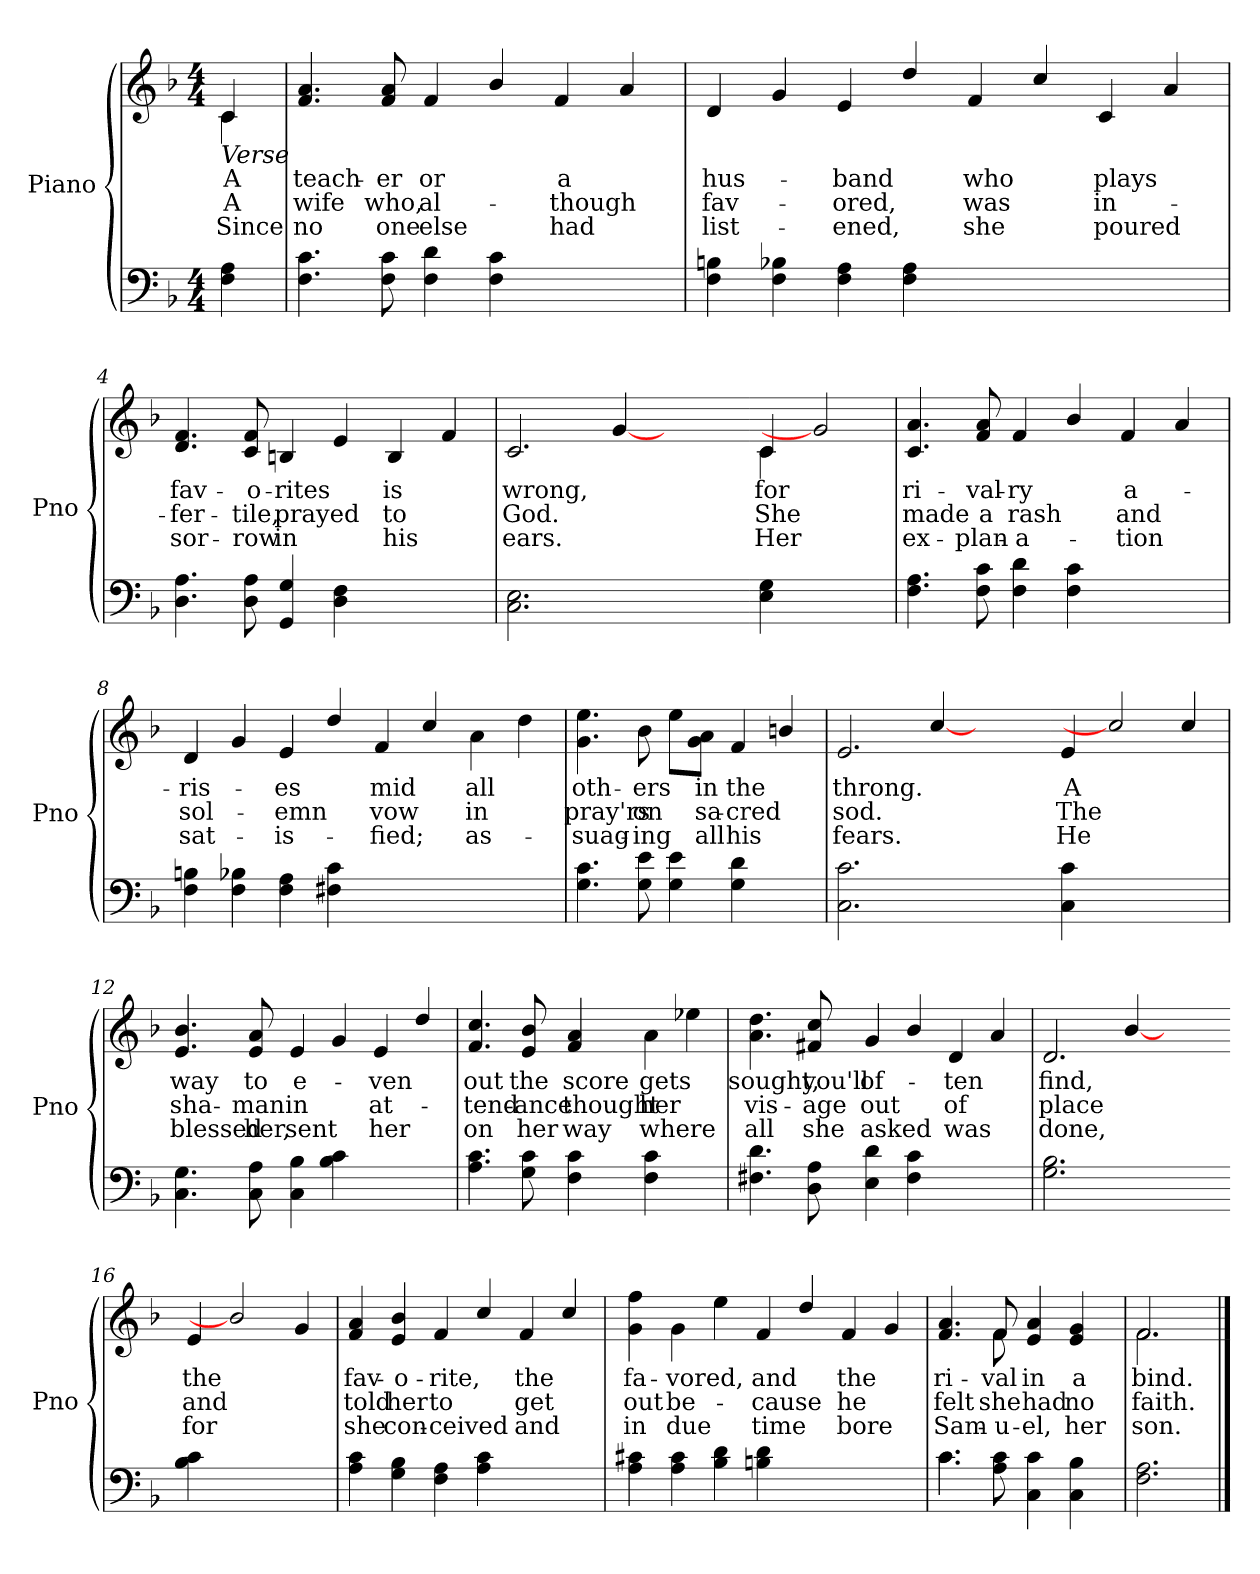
**kern	**kern	**text	**text	**text
*part2	*part1	*part1	*part1	*part1
*staff2	*staff1	*staff1	*staff1	*staff1
*I"Piano	*I"Piano	*	*	*
*I'Pno	*I'Pno	*	*	*
*clefF4	*clefG2	*	*	*
*k[b-]	*k[b-]	*	*	*
*M4/4	*M4/4	*	*	*
=1	=1	=1	=1	=1
*	*^	*	*	*
!	!LO:TX:b:i:t=Verse	!	!	!	!
!	!	!	!LO:LY:b	!LO:LY:b	!LO:LY:b
4F\ 4A\	4c/	4c\	A	A	Since
=2	=2	=2	=2	=2	=2
!	!	!	!LO:LY:b	!LO:LY:b	!LO:LY:b
*	*v	*v	*	*	*
4.F\ 4.c\	4.f/ 4.a/	teach-	wife	no
!	!	!LO:LY:b	!LO:LY:b	!LO:LY:b
8F\ 8c\	8f/ 8a/	-er	who,	one
!	!	!LO:LY:b	!LO:LY:b	!LO:LY:b
4F\ 4d\	4f/	or	al-	else
4F\ 4c\	4b-/	.	.	.
!	!	!LO:LY:b	!LO:LY:b	!LO:LY:b
2ryy	4f/	a	-though	had
.	4a/	.	.	.
=3	=3	=3	=3	=3
!	!	!LO:LY:b	!LO:LY:b	!LO:LY:b
4F\ 4Bn\	4d/	hus-	fav-	list-
4F\ 4B-X\	4g/	.	.	.
!	!	!LO:LY:b	!LO:LY:b	!LO:LY:b
4F\ 4A\	4e/	-band	-ored,	-ened,
4F\ 4A\	4dd/	.	.	.
!	!	!LO:LY:b	!LO:LY:b	!LO:LY:b
1ryy	4f/	who	was	she
.	4cc/	.	.	.
!	!	!LO:LY:b	!LO:LY:b	!LO:LY:b
.	4c/	plays	in-	poured
.	4a/	.	.	.
=4	=4	=4	=4	=4
!	!	!LO:LY:b	!LO:LY:b	!LO:LY:b
4.D\ 4.A\	4.d/ 4.f/	fav-	-fer-	sor-
!	!	!LO:LY:b	!LO:LY:b	!LO:LY:b
8D\ 8A\	8c/ 8f/	-o-	-tile,	-row
!	!	!LO:LY:b	!LO:LY:b	!LO:LY:b
4GG/ 4G/	4Bn/	-rites	prayed	in
4D\ 4F\	4e/	.	.	.
!	!	!LO:LY:b	!LO:LY:b	!LO:LY:b
2ryy	4B/	is	to	his
.	4f/	.	.	.
=5	=5	=5	=5	=5
!	!	!LO:LY:b	!LO:LY:b	!LO:LY:b
2.C\ 2.E\	2.c/	wrong,	God.	ears.
2.ryy	[4g/	.	.	.
.	2ryy	.	.	.
!!LO:LB:g=z
=6-	=6-	=6-	=6-	=6-
!	!	!LO:LY:b	!LO:LY:b	!LO:LY:b
*	*^	*	*	*
4E\ 4G\	4c/	4c\	for	She	Her
2ryy	2g/]	2ryy	.	.	.
=7	=7	=7	=7	=7	=7
!	!	!	!LO:LY:b	!LO:LY:b	!LO:LY:b
*	*v	*v	*	*	*
4.F\ 4.A\	4.c/ 4.a/	ri-	made	ex-
!	!	!LO:LY:b	!LO:LY:b	!LO:LY:b
8F\ 8c\	8f/ 8a/	-val-	a	-plan-
!	!	!LO:LY:b	!LO:LY:b	!LO:LY:b
4F\ 4d\	4f/	-ry	rash	-a-
4F\ 4c\	4b-/	.	.	.
!	!	!LO:LY:b	!LO:LY:b	!LO:LY:b
2ryy	4f/	a-	and	-tion
.	4a/	.	.	.
=8	=8	=8	=8	=8
!	!	!LO:LY:b	!LO:LY:b	!LO:LY:b
4F\ 4Bn\	4d/	-ris-	sol-	sat-
4F\ 4B-X\	4g/	.	.	.
!	!	!LO:LY:b	!LO:LY:b	!LO:LY:b
4F\ 4A\	4e/	-es	-emn	-is-
4F#X\ 4c\	4dd/	.	.	.
!	!	!LO:LY:b	!LO:LY:b	!LO:LY:b
1ryy	4f/	mid	vow	-fied;
.	4cc/	.	.	.
!	!	!LO:LY:b	!LO:LY:b	!LO:LY:b
.	4a\	all	in	as-
.	4dd\	.	.	.
=9	=9	=9	=9	=9
!	!	!LO:LY:b	!LO:LY:b	!LO:LY:b
4.G\ 4.c\	4.g\ 4.ee\	oth-	pray'rs	-suag-
!	!	!LO:LY:b	!LO:LY:b	!LO:LY:b
8G\ 8e\	8b-\	-ers	on	-ing
4G\ 4e\	8ee\L	.	.	.
!	!	!LO:LY:b	!LO:LY:b	!LO:LY:b
.	8g\ 8a\J	in	sa-	all
!	!	!LO:LY:b	!LO:LY:b	!LO:LY:b
4G\ 4d\	4f/	the	-cred	his
4ryy	4bn/	.	.	.
=10	=10	=10	=10	=10
!	!	!LO:LY:b	!LO:LY:b	!LO:LY:b
2.C\ 2.c\	2.e/	throng.	sod.	fears.
2.ryy	[4cc/	.	.	.
.	2ryy	.	.	.
!!LO:LB:g=z
=11-	=11-	=11-	=11-	=11-
!	!	!LO:LY:b	!LO:LY:b	!LO:LY:b
4C\ 4c\	4e/	A	The	He
2.ryy	2cc/]	.	.	.
.	4cc/	.	.	.
=12	=12	=12	=12	=12
!	!	!LO:LY:b	!LO:LY:b	!LO:LY:b
4.C\ 4.G\	4.e/ 4.b-/	way	sha-	blessed
!	!	!LO:LY:b	!LO:LY:b	!LO:LY:b
8C\ 8A\	8e/ 8a/	to	-man	her,
!	!	!LO:LY:b	!LO:LY:b	!LO:LY:b
4C\ 4B-\	4e/	e-	in	sent
4B-\ 4c\	4g/	.	.	.
!	!	!LO:LY:b	!LO:LY:b	!LO:LY:b
2ryy	4e/	-ven	at-	her
.	4dd/	.	.	.
=13	=13	=13	=13	=13
!	!	!LO:LY:b	!LO:LY:b	!LO:LY:b
4.A\ 4.c\	4.f/ 4.cc/	out	-tend-	on
!	!	!LO:LY:b	!LO:LY:b	!LO:LY:b
8G\ 8c\	8e/ 8b-/	the	-ance	her
!	!	!LO:LY:b	!LO:LY:b	!LO:LY:b
4F\ 4c\	4f/ 4a/	score	thought	way
!	!	!LO:LY:b	!LO:LY:b	!LO:LY:b
4F\ 4c\	4a\	gets	her	where
4ryy	4ee-X\	.	.	.
=14	=14	=14	=14	=14
!	!	!LO:LY:b	!LO:LY:b	!LO:LY:b
4.F#X\ 4.d\	4.a\ 4.dd\	sought,	vis-	all
!	!	!LO:LY:b	!LO:LY:b	!LO:LY:b
8D\ 8A\	8f#X/ 8cc/	you'll	-age	she
!	!	!LO:LY:b	!LO:LY:b	!LO:LY:b
4E\ 4d\	4g/	of-	out	asked
4F#\ 4c\	4b-/	.	.	.
!	!	!LO:LY:b	!LO:LY:b	!LO:LY:b
2ryy	4d/	-ten	of	was
.	4a/	.	.	.
=15	=15	=15	=15	=15
!	!	!LO:LY:b	!LO:LY:b	!LO:LY:b
2.G\ 2.B-\	2.d/	find,	place	done,
2.ryy	[4b-/	.	.	.
.	2ryy	.	.	.
!!LO:LB:g=z
=16-	=16-	=16-	=16-	=16-
!	!	!LO:LY:b	!LO:LY:b	!LO:LY:b
4B-\ 4c\	4e/	the	and	for
2.ryy	2b-/]	.	.	.
.	4g/	.	.	.
=17	=17	=17	=17	=17
!	!	!LO:LY:b	!LO:LY:b	!LO:LY:b
4A\ 4c\	4f/ 4a/	fav-	told	she
!	!	!LO:LY:b	!LO:LY:b	!LO:LY:b
4G\ 4B-\	4e/ 4b-/	-o-	her	con-
!	!	!LO:LY:b	!LO:LY:b	!LO:LY:b
4F\ 4A\	4f/	-rite,	to	-ceived
4A\ 4c\	4cc/	.	.	.
!	!	!LO:LY:b	!LO:LY:b	!LO:LY:b
2ryy	4f/	the	get	and
.	4cc/	.	.	.
=18	=18	=18	=18	=18
!	!	!LO:LY:b	!LO:LY:b	!LO:LY:b
4A\ 4c#X\	4g\ 4ff\	fa-	out	in
!	!	!LO:LY:b	!LO:LY:b	!LO:LY:b
4A\ 4c#\	4g\	-vored,	be-	due
4B-\ 4d\	4ee\	.	.	.
!	!	!LO:LY:b	!LO:LY:b	!LO:LY:b
4Bn\ 4d\	4f/	and	-cause	time
2.ryy	4dd/	.	.	.
!	!	!LO:LY:b	!LO:LY:b	!LO:LY:b
.	4f/	the	he	bore
.	4g/	.	.	.
=19	=19	=19	=19	=19
*^	*	*	*	*
!	!	!	!LO:LY:b	!LO:LY:b	!LO:LY:b
*	*	*^	*	*	*
4.c\	4.c\	4.f/ 4.a/	4.ryy	ri-	felt	Sam-
!	!	!	!	!LO:LY:b	!LO:LY:b	!LO:LY:b
8A\ 8c\	2ryy	8f/	8f\	-val	she	-u-
!	!	!	!	!LO:LY:b	!LO:LY:b	!LO:LY:b
4C\ 4c\	.	4e/ 4a/	2ryy	in	had	-el,
!	!	!	!	!LO:LY:b	!LO:LY:b	!LO:LY:b
4C\ 4B-\	.	4e/ 4g/	.	a	no	her
.	8ryy	.	.	.	.	.
=20	=20	=20	=20	=20	=20	=20
!	!	!	!	!LO:LY:b	!LO:LY:b	!LO:LY:b
*v	*v	*	*	*	*	*
2.F\ 2.A\	2.f/	2.f\	bind.	faith.	son.
*	*v	*v	*	*	*
==	==	==	==	==
*-	*-	*-	*-	*-
